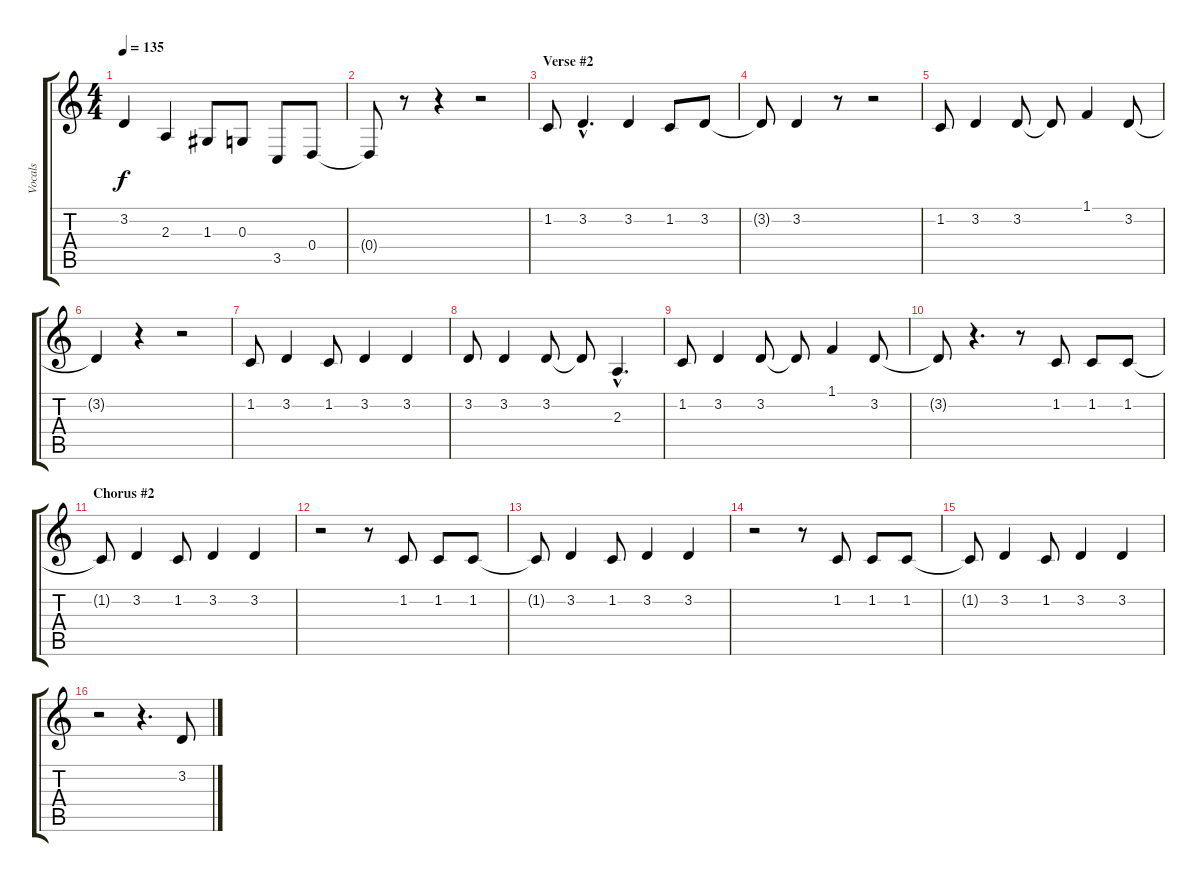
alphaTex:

\track ("Vocals" "Vocals") {instrument lead2sawtooth}
\staff {score tabs}
\tuning (E4 B3 G3 D3 A2 E2) {hide}
\ts (4 4)
\tempo 135
\clef g2
\ks c
3.2.4{dy f} 2.3.4 1.3.8 0.3.8 3.5.8 0.4.8 |
0.4{t}.8 r.8 r.4 r.2 |
\section ("" "Verse #2")
1.2.8 3.2{hac}.4{d} 3.2.4 1.2.8 3.2.8 |
3.2{t}.8 3.2.4 r.8 r.2 |
1.2.8 3.2.4 3.2.8 3.2{t}.8 1.1.4 3.2.8 |
3.2{t}.4 r.4 r.2 |
1.2.8 3.2.4 1.2.8 3.2.4 3.2.4 |
3.2.8 3.2.4 3.2.8 3.2{t}.8 2.3{hac}.4{d} |
1.2.8 3.2.4 3.2.8 3.2{t}.8 1.1.4 3.2.8 |
3.2{t}.8 r.4{d} r.8 1.2.8 1.2.8 1.2.8 |
\section ("" "Chorus #2")
1.2{t}.8 3.2.4 1.2.8 3.2.4 3.2.4 |
r.2 r.8 1.2.8 1.2.8 1.2.8 |
1.2{t}.8 3.2.4 1.2.8 3.2.4 3.2.4 |
r.2 r.8 1.2.8 1.2.8 1.2.8 |
1.2{t}.8 3.2.4 1.2.8 3.2.4 3.2.4 |
r.2 r.4{d} 3.2.8
